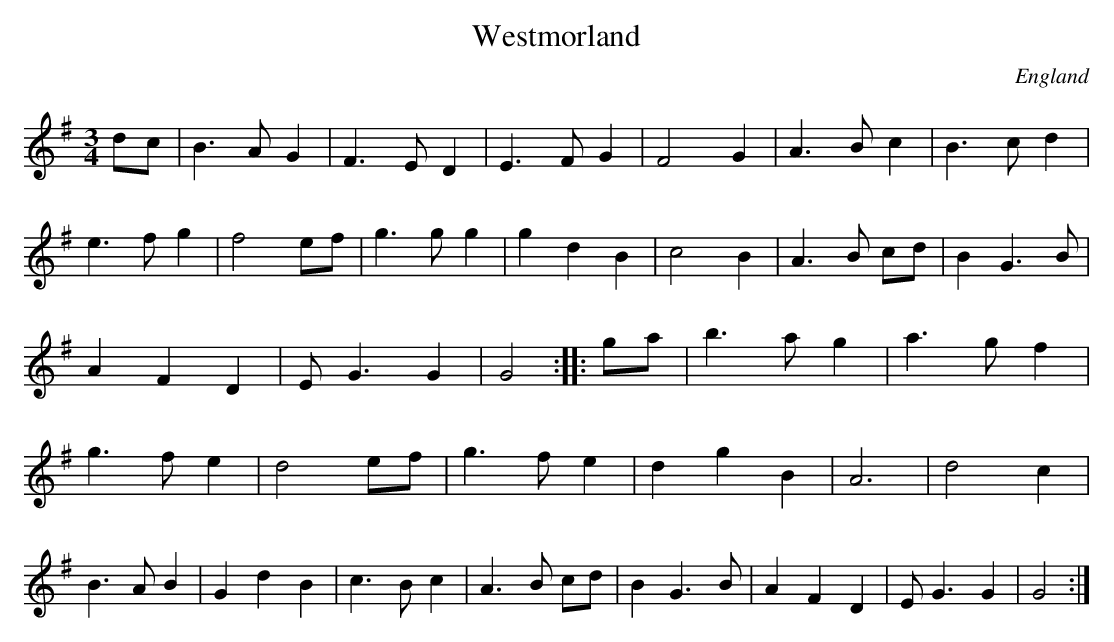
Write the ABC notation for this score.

X:1
T:Westmorland
O:England
M:3/4
K:G
dc | \
B3AG2 | F3ED2 | E3FG2 | F4G2 |\
A3Bc2 | B3cd2 | e3fg2 | f4 ef |\
g3gg2 | g2d2B2 | c4 B2 | A3B cd | \
B2G3B | A2F2D2 | EG3 G2 | G4 ::\
ga | \
b3ag2 | a3gf2 | g3fe2 | d4 ef |\
g3fe2 | d2g2B2 | A6 | d4 c2 |\
B3AB2 | G2d2B2 | c3Bc2 | A3B cd | \
B2G3B | A2F2D2 | EG3G2 | G4 :|
